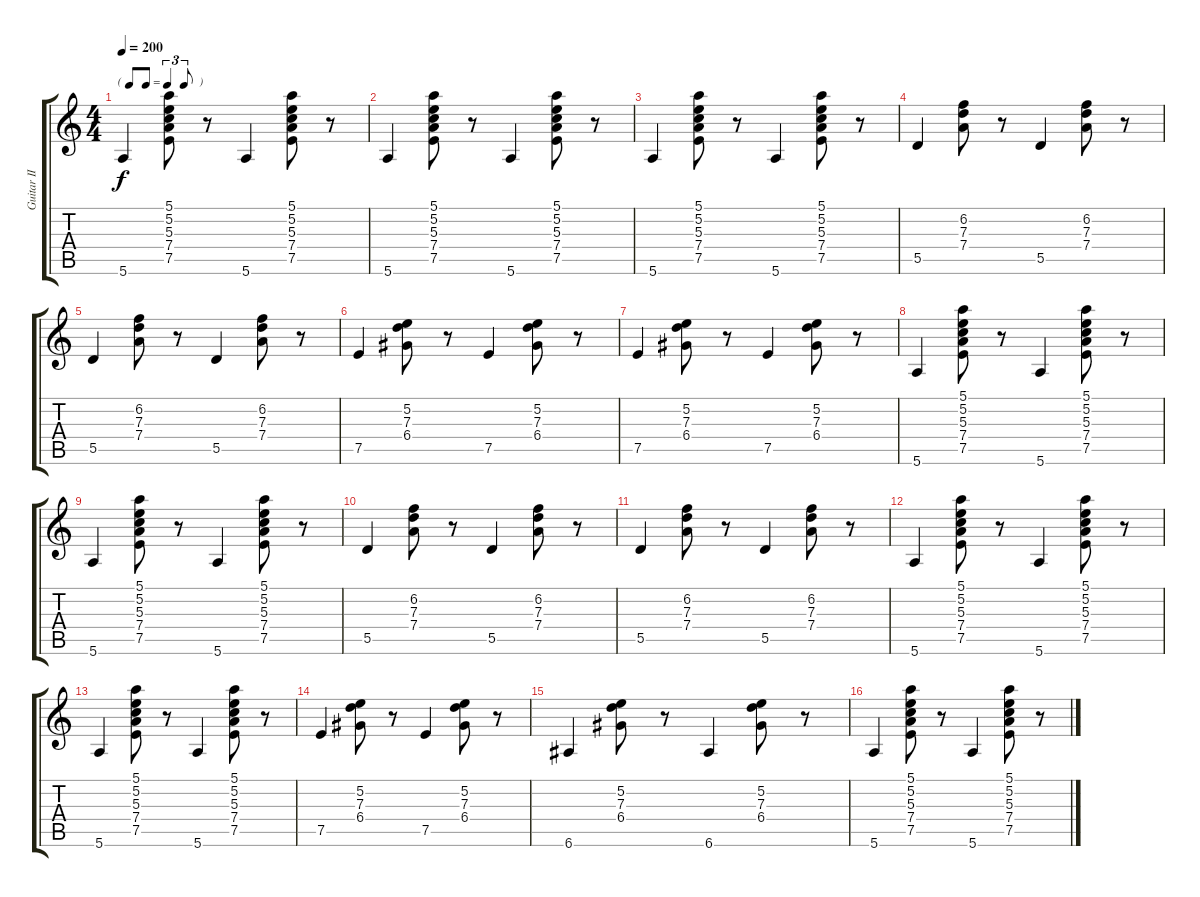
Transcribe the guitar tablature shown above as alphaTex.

\track ("Guitar II" "Guitar II") {instrument acousticguitarsteel}
\staff {score tabs}
\tuning (E4 B3 G3 D3 A2 E2) {hide}
\ts (4 4)
\tf triplet8th
\tempo 200
\clef g2
\ks c
5.6.4{dy f} (5.1 5.2 5.3 7.4 7.5).8 r.8 5.6.4 (5.1 5.2 5.3 7.4 7.5).8 r.8 |
5.6.4 (5.1 5.2 5.3 7.4 7.5).8 r.8 5.6.4 (5.1 5.2 5.3 7.4 7.5).8 r.8 |
5.6.4 (5.1 5.2 5.3 7.4 7.5).8 r.8 5.6.4 (5.1 5.2 5.3 7.4 7.5).8 r.8 |
5.5.4 (6.2 7.3 7.4).8 r.8 5.5.4 (6.2 7.3 7.4).8 r.8 |
5.5.4 (6.2 7.3 7.4).8 r.8 5.5.4 (6.2 7.3 7.4).8 r.8 |
7.5.4 (5.2 7.3 6.4).8 r.8 7.5.4 (5.2 7.3 6.4).8 r.8 |
7.5.4 (5.2 7.3 6.4).8 r.8 7.5.4 (5.2 7.3 6.4).8 r.8 |
5.6.4 (5.1 5.2 5.3 7.4 7.5).8 r.8 5.6.4 (5.1 5.2 5.3 7.4 7.5).8 r.8 |
5.6.4 (5.1 5.2 5.3 7.4 7.5).8 r.8 5.6.4 (5.1 5.2 5.3 7.4 7.5).8 r.8 |
5.5.4 (6.2 7.3 7.4).8 r.8 5.5.4 (6.2 7.3 7.4).8 r.8 |
5.5.4 (6.2 7.3 7.4).8 r.8 5.5.4 (6.2 7.3 7.4).8 r.8 |
5.6.4 (5.1 5.2 5.3 7.4 7.5).8 r.8 5.6.4 (5.1 5.2 5.3 7.4 7.5).8 r.8 |
5.6.4 (5.1 5.2 5.3 7.4 7.5).8 r.8 5.6.4 (5.1 5.2 5.3 7.4 7.5).8 r.8 |
7.5.4 (5.2 7.3 6.4).8 r.8 7.5.4 (5.2 7.3 6.4).8 r.8 |
6.6.4 (5.2 7.3 6.4).8 r.8 6.6.4 (5.2 7.3 6.4).8 r.8 |
5.6.4 (5.1 5.2 5.3 7.4 7.5).8 r.8 5.6.4 (5.1 5.2 5.3 7.4 7.5).8 r.8
